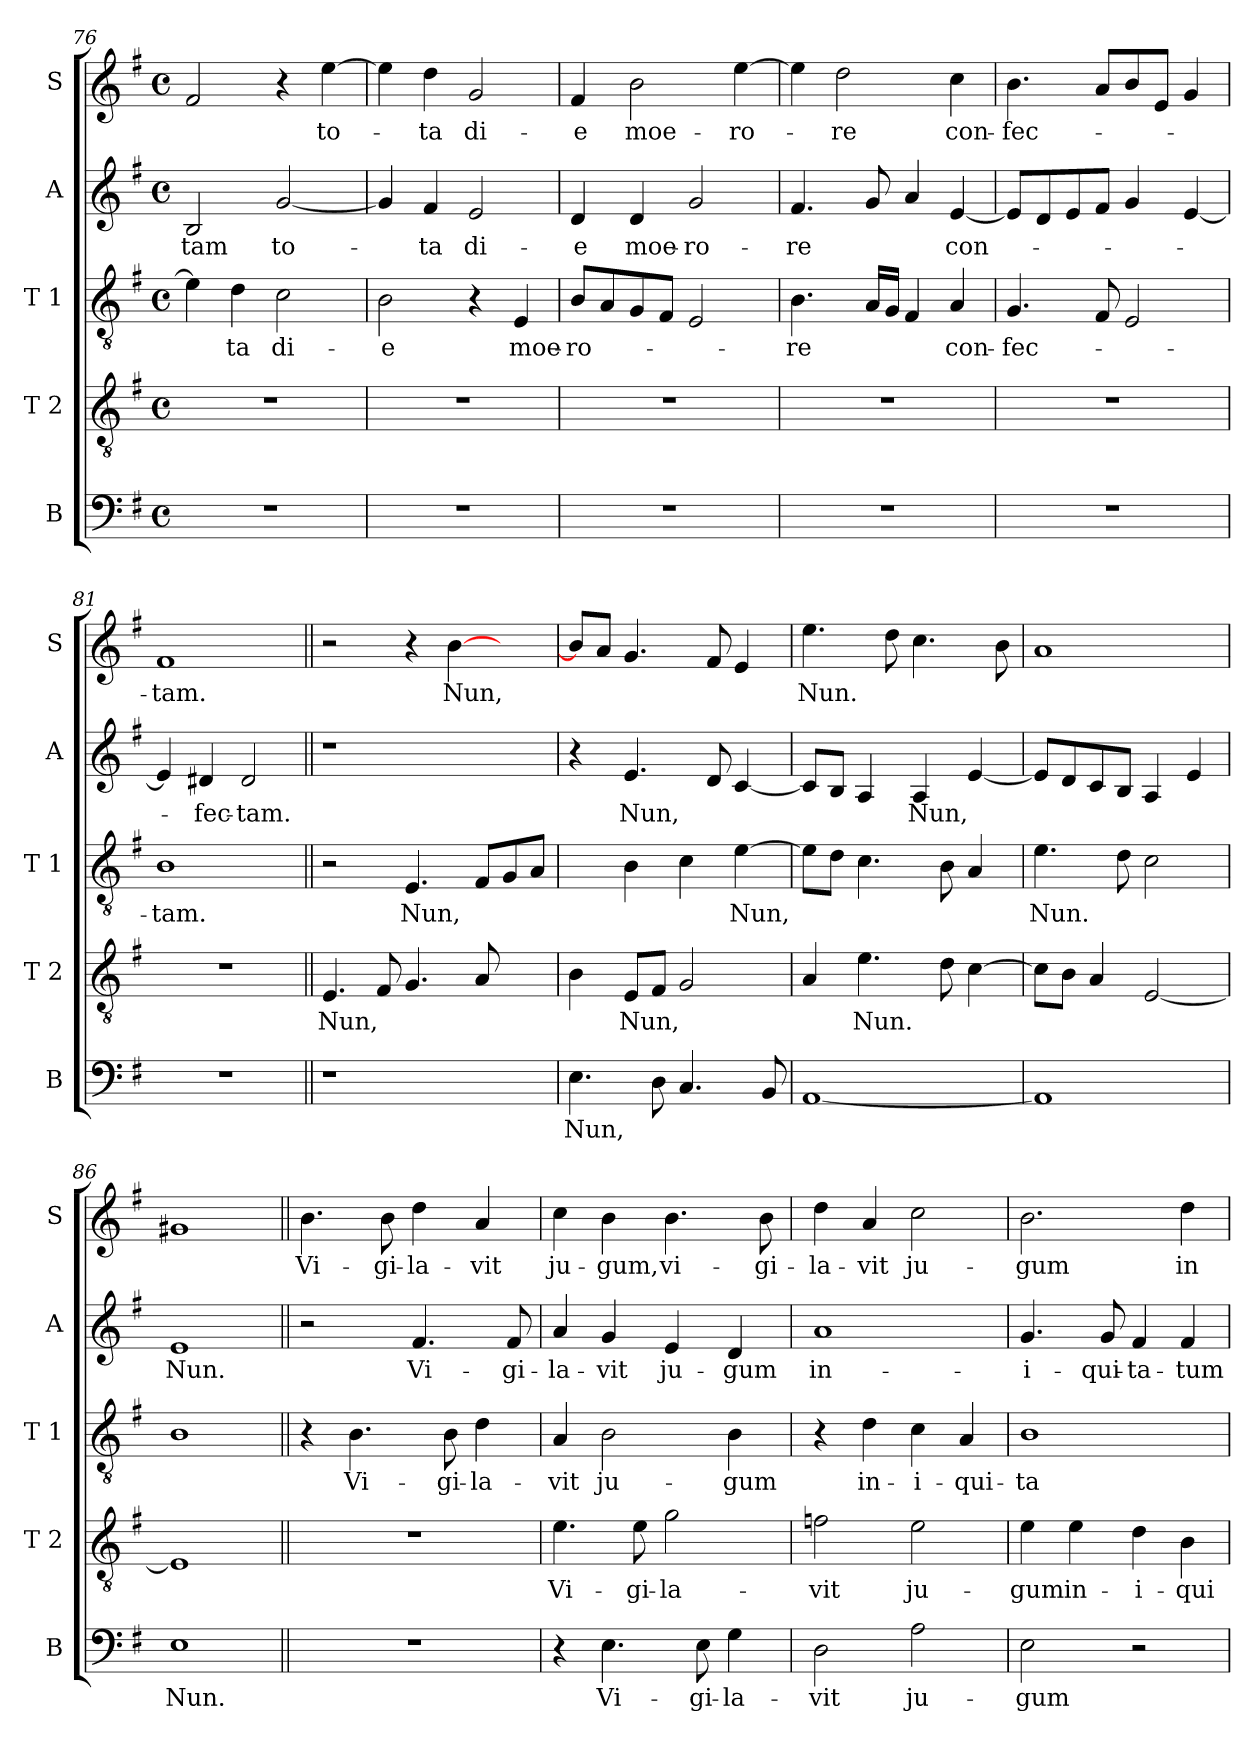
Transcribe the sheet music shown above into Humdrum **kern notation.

**kern	**text	**kern	**text	**kern	**text	**kern	**text	**kern	**text
*part5	*part5	*part4	*part4	*part3	*part3	*part2	*part2	*part1	*part1
*staff5	*staff5	*staff4	*staff4	*staff3	*staff3	*staff2	*staff2	*staff1	*staff1
*I"B	*	*I"T 2	*	*I"T 1	*	*I"A	*	*I"S	*
*I'B	*	*I'T 2	*	*I'T 1	*	*I'A	*	*I'S	*
!!LO:LB:g=z
*clefF4	*	*clefGv2	*	*clefGv2	*	*clefG2	*	*clefG2	*
*k[f#]	*	*k[f#]	*	*k[f#]	*	*k[f#]	*	*k[f#]	*
*e:	*	*e:	*	*e:	*	*e:	*	*e:	*
*M4/4	*	*M4/4	*	*M4/4	*	*M4/4	*	*M4/4	*
*met(c)	*	*met(c)	*	*met(c)	*	*met(c)	*	*met(c)	*
=76	=76	=76	=76	=76	=76	=76	=76	=76	=76
!	!	!	!	!	!	!	!LO:LY:b	!	!
1r	.	1r	.	4e\]	.	2B/	-tam	2f#/	.
!	!	!	!	!	!LO:LY:b	!	!	!	!
.	.	.	.	4d\	-ta	.	.	.	.
!	!	!	!	!	!LO:LY:b	!	!LO:LY:b	!	!
.	.	.	.	2c\	di-	[2g/	to-	4r	.
!	!	!	!	!	!	!	!	!	!LO:LY:b
.	.	.	.	.	.	.	.	[4ee\	to-
=77	=77	=77	=77	=77	=77	=77	=77	=77	=77
!	!	!	!	!	!LO:LY:b	!	!	!	!
1r	.	1r	.	2B\	-e	4g/]	.	4ee\]	.
!	!	!	!	!	!	!	!LO:LY:b	!	!LO:LY:b
.	.	.	.	.	.	4f#/	-ta	4dd\	-ta
!	!	!	!	!	!	!	!LO:LY:b	!	!LO:LY:b
.	.	.	.	4r	.	2e/	di-	2g/	di-
!	!	!	!	!	!LO:LY:b	!	!	!	!
.	.	.	.	4E/	moe-	.	.	.	.
=78	=78	=78	=78	=78	=78	=78	=78	=78	=78
!	!	!	!	!	!LO:LY:b	!	!LO:LY:b	!	!LO:LY:b
1r	.	1r	.	8B/L	-ro-	4d/	-e	4f#/	-e
.	.	.	.	8A/	.	.	.	.	.
!	!	!	!	!	!	!	!LO:LY:b	!	!LO:LY:b
.	.	.	.	8G/	.	4d/	moe-	2b\	moe-
.	.	.	.	8F#/J	.	.	.	.	.
!	!	!	!	!	!	!	!LO:LY:b	!	!
.	.	.	.	2E/	.	2g/	-ro-	.	.
!	!	!	!	!	!	!	!	!	!LO:LY:b
.	.	.	.	.	.	.	.	[4ee\	-ro-
=79	=79	=79	=79	=79	=79	=79	=79	=79	=79
!	!	!	!	!	!LO:LY:b	!	!LO:LY:b	!	!
1r	.	1r	.	4.B\	-re	4.f#/	-re	4ee\]	.
!	!	!	!	!	!	!	!	!	!LO:LY:b
.	.	.	.	.	.	.	.	2dd\	-re
.	.	.	.	16A/LL	.	8g/	.	.	.
.	.	.	.	16G/JJ	.	.	.	.	.
.	.	.	.	4F#/	.	4a/	.	.	.
!	!	!	!	!	!LO:LY:b	!	!LO:LY:b	!	!LO:LY:b
.	.	.	.	4A/	con-	[4e/	con-	4cc\	con-
=80	=80	=80	=80	=80	=80	=80	=80	=80	=80
!	!	!	!	!	!LO:LY:b	!	!	!	!LO:LY:b
1r	.	1r	.	4.G/	-fec-	8e/L]	.	4.b\	-fec-
.	.	.	.	.	.	8d/	.	.	.
.	.	.	.	.	.	8e/	.	.	.
.	.	.	.	8F#/	.	8f#/J	.	8a/L	.
.	.	.	.	2E/	.	4g/	.	8b/	.
.	.	.	.	.	.	.	.	8e/J	.
.	.	.	.	.	.	[4e/	.	4g/	.
=81	=81	=81	=81	=81	=81	=81	=81	=81	=81
!	!	!	!	!	!LO:LY:b	!	!	!	!LO:LY:b
1r	.	1r	.	1B	-tam.	4e/]	.	1f#	-tam.
!	!	!	!	!	!	!	!LO:LY:b	!	!
.	.	.	.	.	.	4d#X/	-fec-	.	.
!	!	!	!	!	!	!	!LO:LY:b	!	!
.	.	.	.	.	.	2d#/	-tam.	.	.
!!LO:PB:g=z
=82||	=82||	=82||	=82||	=82||	=82||	=82||	=82||	=82||	=82||
!	!	!	!LO:LY:b	!	!	!	!	!	!
1r	.	4.E/	Nun,	2r	.	1r	.	2r	.
.	.	8F#/	.	.	.	.	.	.	.
!	!	!	!	!	!LO:LY:b	!	!	!	!
.	.	4.G/	.	4.E/	Nun,	.	.	4r	.
!	!	!	!	!	!	!	!	!	!LO:LY:b
.	.	.	.	.	.	.	.	[4b\	Nun,
.	.	8A/	.	8F#/L	.	.	.	.	.
4ryy	.	4ryy	.	8G/	.	4ryy	.	4ryy	.
.	.	.	.	8A/J	.	.	.	.	.
=83	=83	=83	=83	=83	=83	=83	=83	=83	=83
!	!LO:LY:b	!	!	!	!	!	!	!	!
4.E\	Nun,	4B\	.	8G/Lyy	.	4r	.	8b/L]	.
.	.	.	.	8A/Jyy	.	.	.	8a/J	.
!	!	!	!LO:LY:b	!	!	!	!LO:LY:b	!	!
.	.	8E/L	Nun,	4B\	.	4.e/	Nun,	4.g/	.
8D\	.	8F#/J	.	.	.	.	.	.	.
4.C/	.	2G/	.	4c\	.	.	.	.	.
.	.	.	.	.	.	8d/	.	8f#/	.
!	!	!	!	!	!LO:LY:b	!	!	!	!
.	.	.	.	[4e\	Nun,	[4c/	.	4e/	.
8BB/	.	.	.	.	.	.	.	.	.
=84	=84	=84	=84	=84	=84	=84	=84	=84	=84
!	!	!	!	!	!	!	!	!	!LO:LY:b
[1AA	.	4A/	.	8e\L]	.	8c/L]	.	4.ee\	Nun.
.	.	.	.	8d\J	.	8B/J	.	.	.
!	!	!	!LO:LY:b	!	!	!	!	!	!
.	.	4.e\	Nun.	4.c\	.	4A/	.	.	.
.	.	.	.	.	.	.	.	8dd\	.
!	!	!	!	!	!	!	!LO:LY:b	!	!
.	.	.	.	.	.	4A/	Nun,	4.cc\	.
.	.	8d\	.	8B\	.	.	.	.	.
.	.	[4c\	.	4A/	.	[4e/	.	.	.
.	.	.	.	.	.	.	.	8b\	.
=85	=85	=85	=85	=85	=85	=85	=85	=85	=85
!	!	!	!	!	!LO:LY:b	!	!	!	!
1AA]	.	8c\L]	.	4.e\	Nun.	8e/L]	.	1a	.
.	.	8B\J	.	.	.	8d/	.	.	.
.	.	4A/	.	.	.	8c/	.	.	.
.	.	.	.	8d\	.	8B/J	.	.	.
.	.	[2E/	.	2c\	.	4A/	.	.	.
.	.	.	.	.	.	4e/	.	.	.
=86	=86	=86	=86	=86	=86	=86	=86	=86	=86
!	!LO:LY:b	!	!	!	!	!	!LO:LY:b	!	!
1E	Nun.	1E]	.	1B	.	1e	Nun.	1g#X	.
!!LO:LB:g=z
=87||	=87||	=87||	=87||	=87||	=87||	=87||	=87||	=87||	=87||
!	!	!	!	!	!	!	!	!	!LO:LY:b
1r	.	1r	.	4r	.	2r	.	4.b\	Vi-
!	!	!	!	!	!LO:LY:b	!	!	!	!
.	.	.	.	4.B\	Vi-	.	.	.	.
!	!	!	!	!	!	!	!	!	!LO:LY:b
.	.	.	.	.	.	.	.	8b\	-gi-
!	!	!	!	!	!	!	!LO:LY:b	!	!LO:LY:b
.	.	.	.	.	.	4.f#/	Vi-	4dd\	-la-
!	!	!	!	!	!LO:LY:b	!	!	!	!
.	.	.	.	8B\	-gi-	.	.	.	.
!	!	!	!	!	!LO:LY:b	!	!	!	!LO:LY:b
.	.	.	.	4d\	-la-	.	.	4a/	-vit
!	!	!	!	!	!	!	!LO:LY:b	!	!
.	.	.	.	.	.	8f#/	-gi-	.	.
=88	=88	=88	=88	=88	=88	=88	=88	=88	=88
!	!	!	!LO:LY:b	!	!LO:LY:b	!	!LO:LY:b	!	!LO:LY:b
4r	.	4.e\	Vi-	4A/	-vit	4a/	-la-	4cc\	ju-
!	!LO:LY:b	!	!	!	!LO:LY:b	!	!LO:LY:b	!	!LO:LY:b
4.E\	Vi-	.	.	2B\	ju-	4g/	-vit	4b\	-gum,
!	!	!	!LO:LY:b	!	!	!	!	!	!
.	.	8e\	-gi-	.	.	.	.	.	.
!	!	!	!LO:LY:b	!	!	!	!LO:LY:b	!	!LO:LY:b
.	.	2g\	-la-	.	.	4e/	ju-	4.b\	vi-
!	!LO:LY:b	!	!	!	!	!	!	!	!
8E\	-gi-	.	.	.	.	.	.	.	.
!	!LO:LY:b	!	!	!	!LO:LY:b	!	!LO:LY:b	!	!
4G\	-la-	.	.	4B\	-gum	4d/	-gum	.	.
!	!	!	!	!	!	!	!	!	!LO:LY:b
.	.	.	.	.	.	.	.	8b\	-gi-
=89	=89	=89	=89	=89	=89	=89	=89	=89	=89
!	!LO:LY:b	!	!LO:LY:b	!	!	!	!LO:LY:b	!	!LO:LY:b
2D\	-vit	2fn\	-vit	4r	.	1a	in-	4dd\	-la-
!	!	!	!	!	!LO:LY:b	!	!	!	!LO:LY:b
.	.	.	.	4d\	in-	.	.	4a/	-vit
!	!LO:LY:b	!	!LO:LY:b	!	!LO:LY:b	!	!	!	!LO:LY:b
2A\	ju-	2e\	ju-	4c\	-i-	.	.	2cc\	ju-
!	!	!	!	!	!LO:LY:b	!	!	!	!
.	.	.	.	4A/	-qui-	.	.	.	.
=90	=90	=90	=90	=90	=90	=90	=90	=90	=90
!	!LO:LY:b	!	!LO:LY:b	!	!LO:LY:b	!	!LO:LY:b	!	!LO:LY:b
2E\	-gum	4e\	-gum	1B	-ta-	4.g/	-i-	2.b\	-gum
!	!	!	!LO:LY:b	!	!	!	!	!	!
.	.	4e\	in-	.	.	.	.	.	.
!	!	!	!	!	!	!	!LO:LY:b	!	!
.	.	.	.	.	.	8g/	-qui-	.	.
!	!	!	!LO:LY:b	!	!	!	!LO:LY:b	!	!
2r	.	4d\	-i-	.	.	4f#/	-ta-	.	.
!	!	!	!LO:LY:b	!	!	!	!LO:LY:b	!	!LO:LY:b
.	.	4B\	-qui-	.	.	4f#/	-tum	4dd\	in-
=	=	=	=	=	=	=	=	=	=
*-	*-	*-	*-	*-	*-	*-	*-	*-	*-
